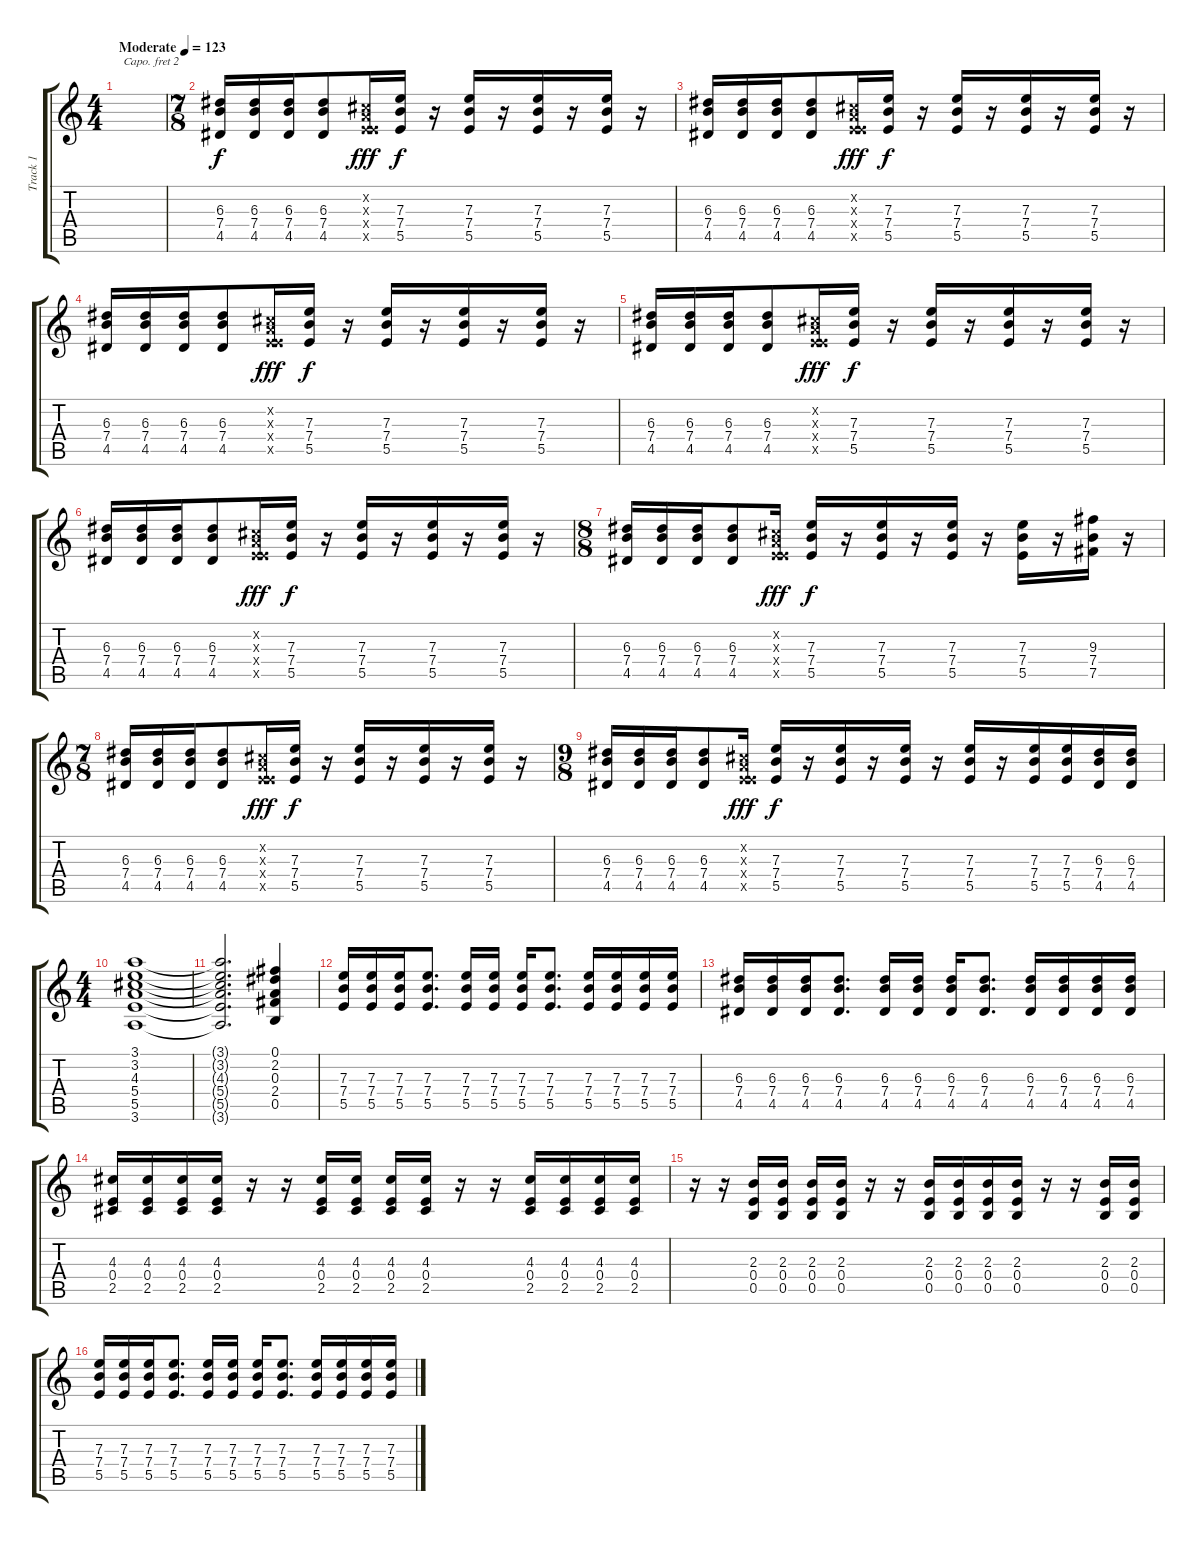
\track ("Track 1" "Track 1") {instrument electricguitarclean}
\staff {score tabs}
\capo 2
\tuning (E4 B3 G3 D3 A2 E2) {hide}
\ts (4 4)
\tempo (123 "Moderate")
\clef g2
\ks c
|
\ts (7 8)
(6.3 7.4 4.5).16 (6.3 7.4 4.5).16 (6.3 7.4 4.5).16 (6.3 7.4 4.5).8 (0.2{x} 0.3{x} 0.4{x} 5.5{x}).16{dy fff} (7.3 7.4 5.5).16{dy f} r.16 (7.3 7.4 5.5).16 r.16 (7.3 7.4 5.5).16 r.16 (7.3 7.4 5.5).16 r.16 |
(6.3 7.4 4.5).16 (6.3 7.4 4.5).16 (6.3 7.4 4.5).16 (6.3 7.4 4.5).8 (0.2{x} 0.3{x} 0.4{x} 5.5{x}).16{dy fff} (7.3 7.4 5.5).16{dy f} r.16 (7.3 7.4 5.5).16 r.16 (7.3 7.4 5.5).16 r.16 (7.3 7.4 5.5).16 r.16 |
(6.3 7.4 4.5).16 (6.3 7.4 4.5).16 (6.3 7.4 4.5).16 (6.3 7.4 4.5).8 (0.2{x} 0.3{x} 0.4{x} 5.5{x}).16{dy fff} (7.3 7.4 5.5).16{dy f} r.16 (7.3 7.4 5.5).16 r.16 (7.3 7.4 5.5).16 r.16 (7.3 7.4 5.5).16 r.16 |
(6.3 7.4 4.5).16 (6.3 7.4 4.5).16 (6.3 7.4 4.5).16 (6.3 7.4 4.5).8 (0.2{x} 0.3{x} 0.4{x} 5.5{x}).16{dy fff} (7.3 7.4 5.5).16{dy f} r.16 (7.3 7.4 5.5).16 r.16 (7.3 7.4 5.5).16 r.16 (7.3 7.4 5.5).16 r.16 |
(6.3 7.4 4.5).16 (6.3 7.4 4.5).16 (6.3 7.4 4.5).16 (6.3 7.4 4.5).8 (0.2{x} 0.3{x} 0.4{x} 5.5{x}).16{dy fff} (7.3 7.4 5.5).16{dy f} r.16 (7.3 7.4 5.5).16 r.16 (7.3 7.4 5.5).16 r.16 (7.3 7.4 5.5).16 r.16 |
\ts (8 8)
(6.3 7.4 4.5).16 (6.3 7.4 4.5).16 (6.3 7.4 4.5).16 (6.3 7.4 4.5).8 (0.2{x} 0.3{x} 0.4{x} 5.5{x}).16{dy fff} (7.3 7.4 5.5).16{dy f} r.16 (7.3 7.4 5.5).16 r.16 (7.3 7.4 5.5).16 r.16 (7.3 7.4 5.5).16 r.16 (9.3 7.4 7.5).16 r.16 |
\ts (7 8)
(6.3 7.4 4.5).16 (6.3 7.4 4.5).16 (6.3 7.4 4.5).16 (6.3 7.4 4.5).8 (0.2{x} 0.3{x} 0.4{x} 5.5{x}).16{dy fff} (7.3 7.4 5.5).16{dy f} r.16 (7.3 7.4 5.5).16 r.16 (7.3 7.4 5.5).16 r.16 (7.3 7.4 5.5).16 r.16 |
\ts (9 8)
(6.3 7.4 4.5).16 (6.3 7.4 4.5).16 (6.3 7.4 4.5).16 (6.3 7.4 4.5).8 (0.2{x} 0.3{x} 0.4{x} 5.5{x}).16{dy fff} (7.3 7.4 5.5).16{dy f} r.16 (7.3 7.4 5.5).16 r.16 (7.3 7.4 5.5).16 r.16 (7.3 7.4 5.5).16 r.16 (7.3 7.4 5.5).16 (7.3 7.4 5.5).16 (6.3 7.4 4.5).16 (6.3 7.4 4.5).16 |
\ts (4 4)
(3.1 3.2 4.3 5.4 5.5 3.6).1 |
(3.1{t} 3.2{t} 4.3{t} 5.4{t} 5.5{t} 3.6{t}).2{d} (0.1 2.2 0.3 2.4 0.5).4 |
(7.3 7.4 5.5).16 (7.3 7.4 5.5).16 (7.3 7.4 5.5).16 (7.3 7.4 5.5).8{d} (7.3 7.4 5.5).16 (7.3 7.4 5.5).16 (7.3 7.4 5.5).16 (7.3 7.4 5.5).8{d} (7.3 7.4 5.5).16 (7.3 7.4 5.5).16 (7.3 7.4 5.5).16 (7.3 7.4 5.5).16 |
(6.3 7.4 4.5).16 (6.3 7.4 4.5).16 (6.3 7.4 4.5).16 (6.3 7.4 4.5).8{d} (6.3 7.4 4.5).16 (6.3 7.4 4.5).16 (6.3 7.4 4.5).16 (6.3 7.4 4.5).8{d} (6.3 7.4 4.5).16 (6.3 7.4 4.5).16 (6.3 7.4 4.5).16 (6.3 7.4 4.5).16 |
(4.3 0.4 2.5).16 (4.3 0.4 2.5).16 (4.3 0.4 2.5).16 (4.3 0.4 2.5).16 r.16 r.16 (4.3 0.4 2.5).16 (4.3 0.4 2.5).16 (4.3 0.4 2.5).16 (4.3 0.4 2.5).16 r.16 r.16 (4.3 0.4 2.5).16 (4.3 0.4 2.5).16 (4.3 0.4 2.5).16 (4.3 0.4 2.5).16 |
r.16 r.16 (2.3 0.4 0.5).16 (2.3 0.4 0.5).16 (2.3 0.4 0.5).16 (2.3 0.4 0.5).16 r.16 r.16 (2.3 0.4 0.5).16 (2.3 0.4 0.5).16 (2.3 0.4 0.5).16 (2.3 0.4 0.5).16 r.16 r.16 (2.3 0.4 0.5).16 (2.3 0.4 0.5).16 |
(7.3 7.4 5.5).16 (7.3 7.4 5.5).16 (7.3 7.4 5.5).16 (7.3 7.4 5.5).8{d} (7.3 7.4 5.5).16 (7.3 7.4 5.5).16 (7.3 7.4 5.5).16 (7.3 7.4 5.5).8{d} (7.3 7.4 5.5).16 (7.3 7.4 5.5).16 (7.3 7.4 5.5).16 (7.3 7.4 5.5).16
